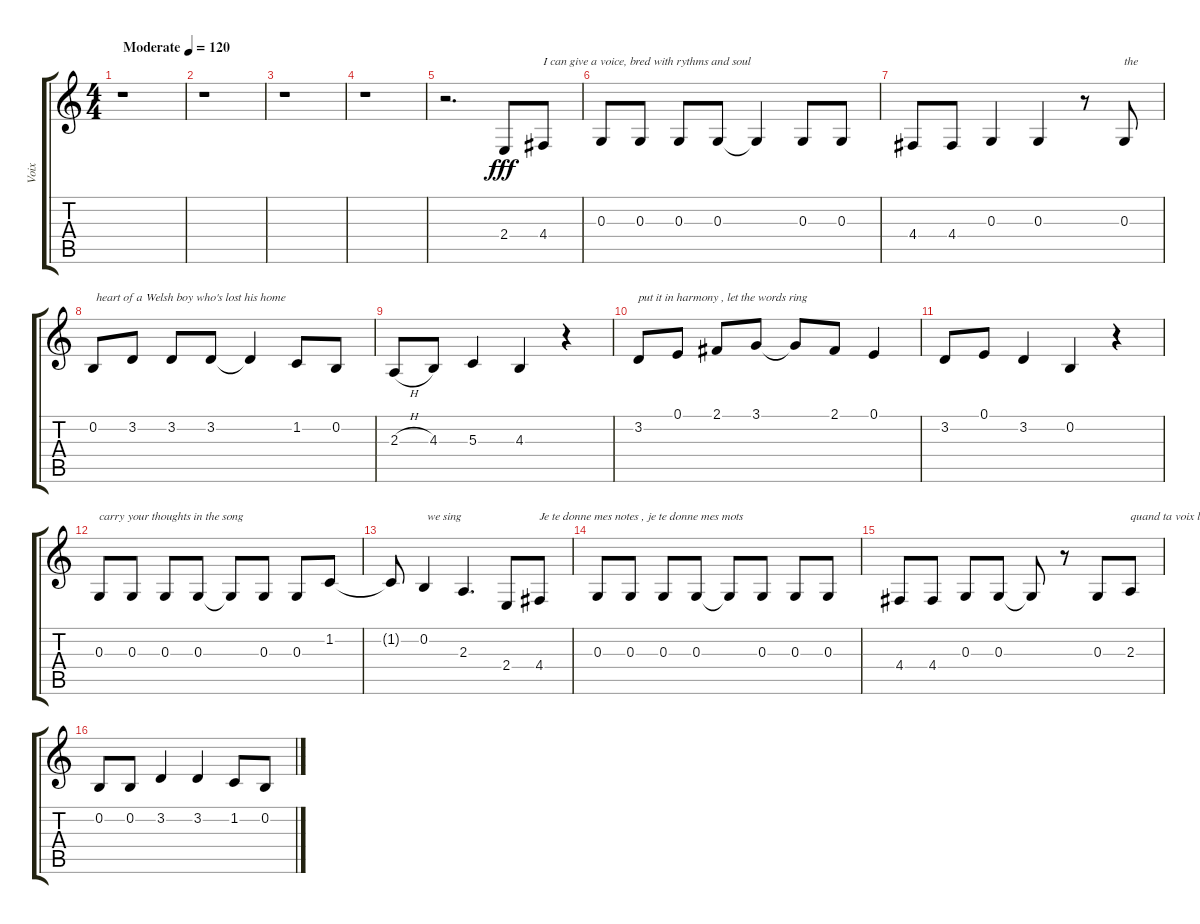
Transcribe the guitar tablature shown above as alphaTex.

\track ("Voix" "Voix") {instrument accordion}
\staff {score tabs}
\tuning (E4 B3 G3 D3 A2 E2) {hide}
\ts (4 4)
\tempo (120 "Moderate")
\clef g2
\ks c
r.1{dy fff instrument accordion} |
r.1 |
r.1 |
r.1 |
r.2{d} 2.4.8 4.4.8{txt "I can give a voice, bred with rythms and soul"} |
0.3.8 0.3.8 0.3.8 0.3.8 0.3{t}.4 0.3.8 0.3.8 |
4.4.8 4.4.8 0.3.4 0.3.4 r.8 0.3.8{txt "the"} |
0.2.8{txt " heart of a Welsh boy who's lost his home"} 3.2.8 3.2.8 3.2.8 3.2{t}.4 1.2.8 0.2.8 |
2.3{h}.8 4.3.8 5.3.4 4.3.4 r.4 |
3.2.8{txt "put it in harmony , let the words ring"} 0.1.8 2.1.8 3.1.8 3.1{t}.8 2.1.8 0.1.4 |
3.2.8 0.1.8 3.2.4 0.2.4 r.4 |
0.3.8{txt "carry your thoughts in the song"} 0.3.8 0.3.8 0.3.8 0.3{t}.8 0.3.8 0.3.8 1.2.8 |
1.2{t}.8 0.2.4{txt " we sing"} 2.3.4{d} 2.4.8 4.4.8{txt "Je te donne mes notes , je te donne mes mots"} |
0.3.8 0.3.8 0.3.8 0.3.8 0.3{t}.8 0.3.8 0.3.8 0.3.8 |
4.4.8 4.4.8 0.3.8 0.3.8 0.3{t}.8 r.8 0.3.8 2.3.8{txt "quand ta voix les emporte a ton propre tempo"} |
0.2.8 0.2.8 3.2.4 3.2.4 1.2.8 0.2.8
